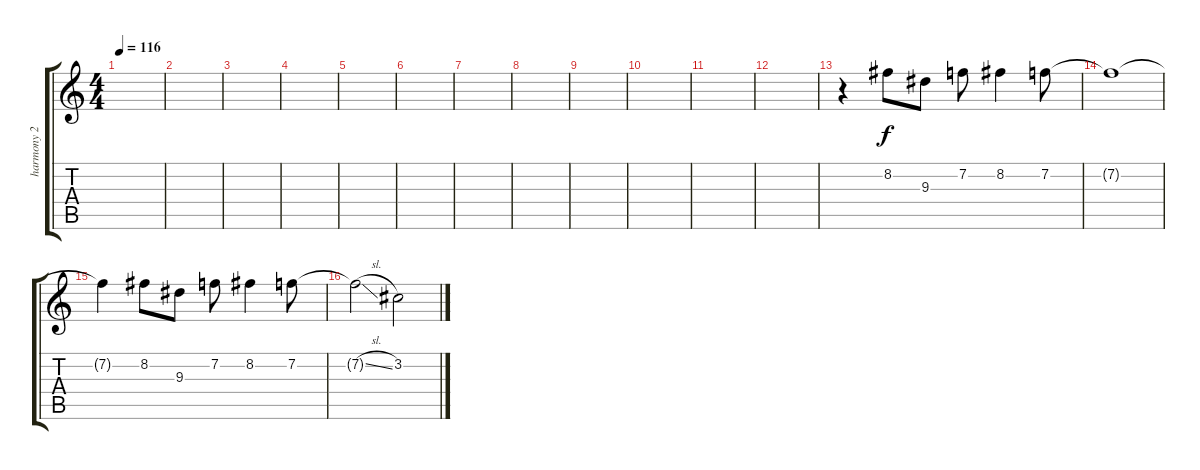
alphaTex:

\track ("harmony 2" "harmony 2") {instrument distortionguitar}
\staff {score tabs}
\tuning (Eb4 Bb3 Gb3 Db3 Ab2 Db2) {hide}
\ts (4 4)
\tempo 116
\clef g2
\ks c
|
|
|
|
|
|
|
|
|
|
|
|
r.4 8.2.8 9.3.8 7.2.8 8.2.4 7.2.8 |
7.2{t}.1 |
7.2{t}.4 8.2.8 9.3.8 7.2.8 8.2.4 7.2.8 |
7.2{sl t}.2 3.2.2
